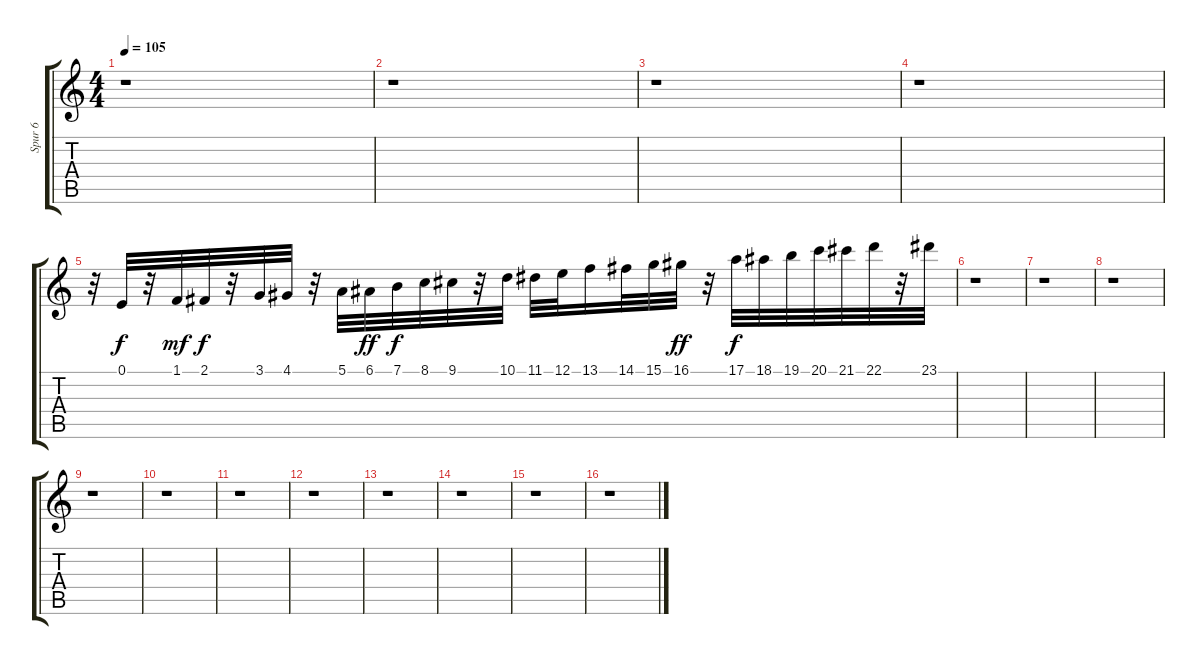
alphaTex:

\track ("Spur 6" "Spur 6") {instrument stringensemble1}
\staff {score tabs}
\tuning (E4 B3 G3 D3 A2 E2) {hide}
\ts (4 4)
\tempo 105
\clef g2
\ks c
r.1{dy f} |
r.1 |
r.1 |
r.1 |
r.32 0.1.32 r.32 1.1.32{dy mf} 2.1.32{dy f} r.32 3.1.32 4.1.32 r.32 5.1.32 6.1.32{dy ff} 7.1.32{dy f} 8.1.32 9.1.32 r.32 10.1.32 11.1.32 12.1.32 13.1.16 14.1.32 15.1.32 16.1.32{dy ff} r.32 17.1.32{dy f} 18.1.32 19.1.32 20.1.32 21.1.32 22.1.32 r.32 23.1.32 |
r.1 |
r.1 |
r.1 |
r.1 |
r.1 |
r.1 |
r.1 |
r.1 |
r.1 |
r.1 |
r.1
